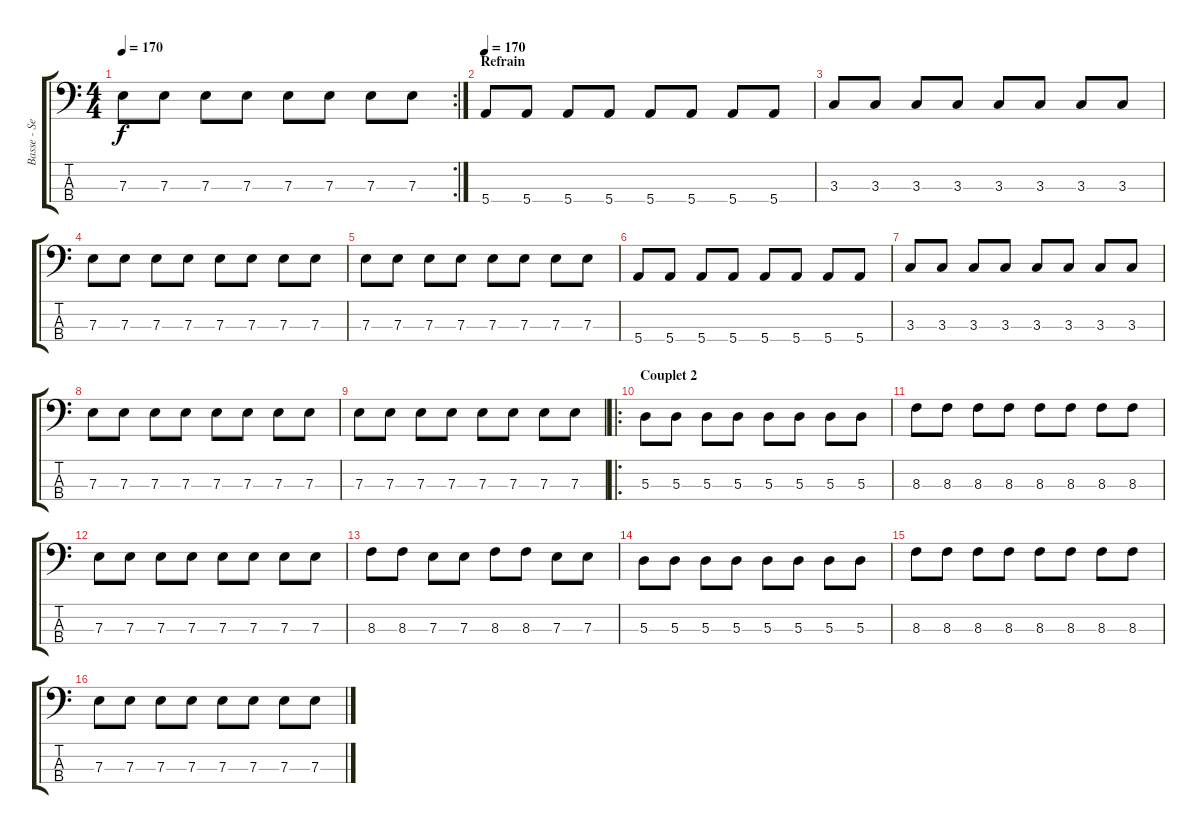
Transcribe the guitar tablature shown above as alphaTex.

\track ("Basse - Seb" "Basse - Se") {instrument electricbassfinger}
\staff {score tabs}
\tuning (G2 D2 A1 E1) {hide}
\rc 2
\ts (4 4)
\tempo 170
\clef f4
\ks c
7.3.8{dy f} 7.3.8 7.3.8 7.3.8 7.3.8 7.3.8 7.3.8 7.3.8 |
\section ("" "Refrain")
\tempo 170
5.4.8 5.4.8 5.4.8 5.4.8 5.4.8 5.4.8 5.4.8 5.4.8 |
3.3.8 3.3.8 3.3.8 3.3.8 3.3.8 3.3.8 3.3.8 3.3.8 |
7.3.8 7.3.8 7.3.8 7.3.8 7.3.8 7.3.8 7.3.8 7.3.8 |
7.3.8 7.3.8 7.3.8 7.3.8 7.3.8 7.3.8 7.3.8 7.3.8 |
5.4.8 5.4.8 5.4.8 5.4.8 5.4.8 5.4.8 5.4.8 5.4.8 |
3.3.8 3.3.8 3.3.8 3.3.8 3.3.8 3.3.8 3.3.8 3.3.8 |
7.3.8 7.3.8 7.3.8 7.3.8 7.3.8 7.3.8 7.3.8 7.3.8 |
7.3.8 7.3.8 7.3.8 7.3.8 7.3.8 7.3.8 7.3.8 7.3.8 |
\ro
\section ("" "Couplet 2")
5.3.8 5.3.8 5.3.8 5.3.8 5.3.8 5.3.8 5.3.8 5.3.8 |
8.3.8 8.3.8 8.3.8 8.3.8 8.3.8 8.3.8 8.3.8 8.3.8 |
7.3.8 7.3.8 7.3.8 7.3.8 7.3.8 7.3.8 7.3.8 7.3.8 |
8.3.8 8.3.8 7.3.8 7.3.8 8.3.8 8.3.8 7.3.8 7.3.8 |
5.3.8 5.3.8 5.3.8 5.3.8 5.3.8 5.3.8 5.3.8 5.3.8 |
8.3.8 8.3.8 8.3.8 8.3.8 8.3.8 8.3.8 8.3.8 8.3.8 |
7.3.8 7.3.8 7.3.8 7.3.8 7.3.8 7.3.8 7.3.8 7.3.8
